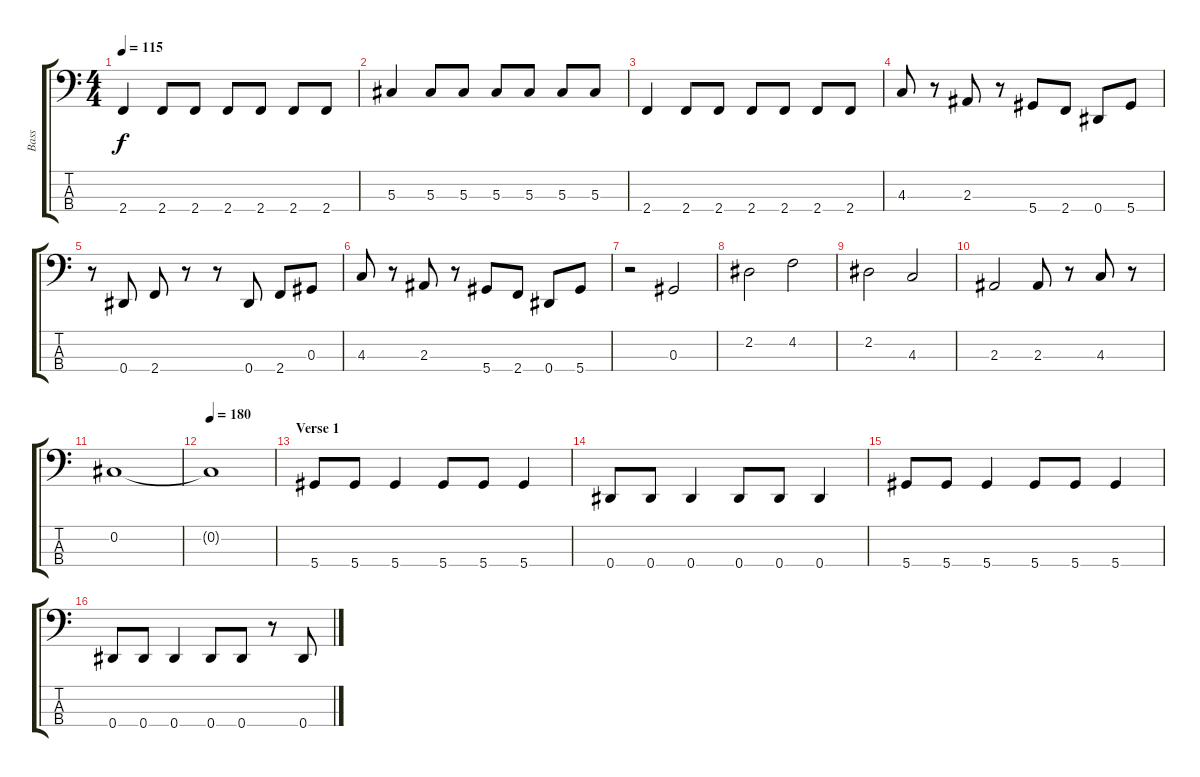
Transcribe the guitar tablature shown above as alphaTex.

\track ("Bass" "Bass") {instrument electricbassfinger}
\staff {score tabs}
\tuning (Gb2 Db2 Ab1 Eb1) {hide}
\ts (4 4)
\tempo 115
\clef f4
\ks c
2.4.4{dy f} 2.4.8 2.4.8 2.4.8 2.4.8 2.4.8 2.4.8 |
5.3.4 5.3.8 5.3.8 5.3.8 5.3.8 5.3.8 5.3.8 |
2.4.4 2.4.8 2.4.8 2.4.8 2.4.8 2.4.8 2.4.8 |
4.3.8 r.8 2.3.8 r.8 5.4.8 2.4.8 0.4.8 5.4.8 |
r.8 0.4.8 2.4.8 r.8 r.8 0.4.8 2.4.8 0.3.8 |
4.3.8 r.8 2.3.8 r.8 5.4.8 2.4.8 0.4.8 5.4.8 |
r.2 0.3.2 |
2.2.2 4.2.2 |
2.2.2 4.3.2 |
2.3.2 2.3.8 r.8 4.3.8 r.8 |
0.2.1 |
\tempo 180
0.2{t}.1 |
\section ("" "Verse 1")
5.4.8 5.4.8 5.4.4 5.4.8 5.4.8 5.4.4 |
0.4.8 0.4.8 0.4.4 0.4.8 0.4.8 0.4.4 |
5.4.8 5.4.8 5.4.4 5.4.8 5.4.8 5.4.4 |
0.4.8 0.4.8 0.4.4 0.4.8 0.4.8 r.8 0.4.8
